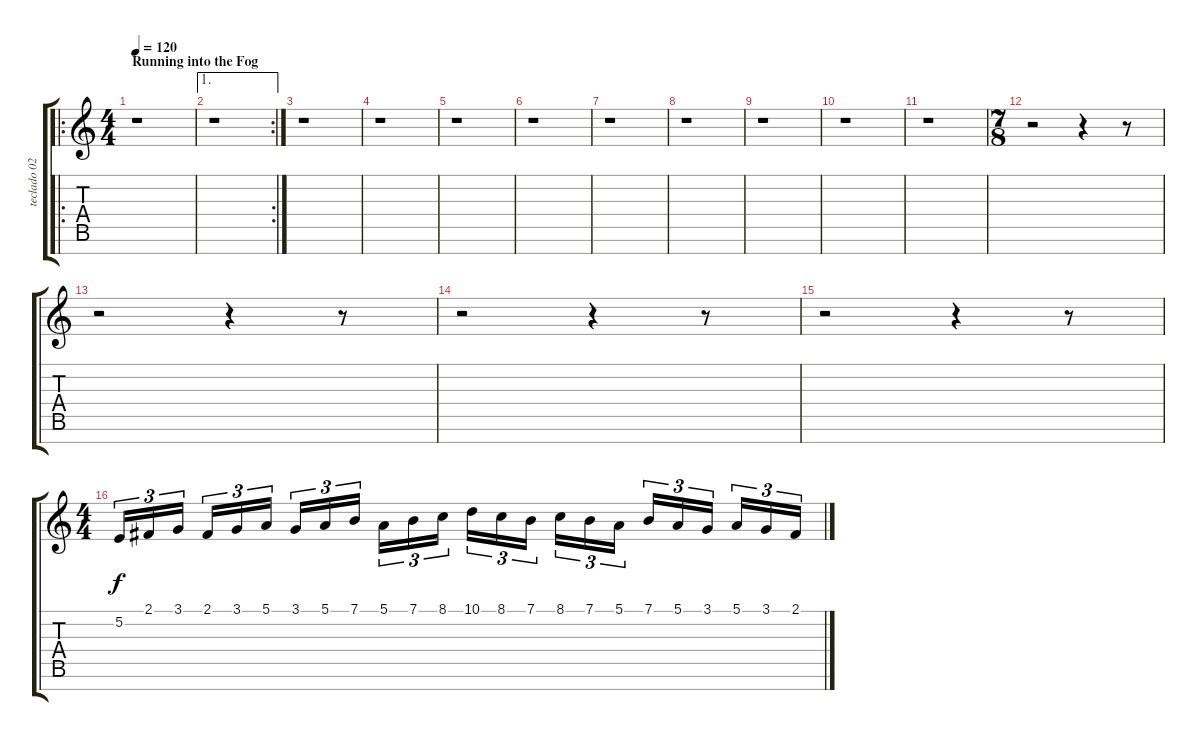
\track ("teclado 02" "teclado 02") {instrument lead8bassandlead}
\staff {score tabs}
\tuning (E4 B3 G3 D3 A2 E2 B1) {hide}
\ro
\ts (4 4)
\section ("" "Running into the Fog")
\tempo 120
\clef g2
\ks c
r.1{dy f instrument lead8bassandlead} |
\ae 1
\rc 2
r.1 |
r.1 |
r.1 |
r.1 |
r.1 |
r.1 |
r.1 |
r.1 |
r.1 |
r.1 |
\ts (7 8)
r.2 r.4 r.8 |
r.2 r.4 r.8 |
r.2 r.4 r.8 |
r.2 r.4 r.8 |
\ts (4 4)
5.2.16{tu (3 2)} 2.1.16{tu (3 2)} 3.1.16{tu (3 2)} 2.1.16{tu (3 2)} 3.1.16{tu (3 2)} 5.1.16{tu (3 2)} 3.1.16{tu (3 2)} 5.1.16{tu (3 2)} 7.1.16{tu (3 2)} 5.1.16{tu (3 2)} 7.1.16{tu (3 2)} 8.1.16{tu (3 2)} 10.1.16{tu (3 2)} 8.1.16{tu (3 2)} 7.1.16{tu (3 2)} 8.1.16{tu (3 2)} 7.1.16{tu (3 2)} 5.1.16{tu (3 2)} 7.1.16{tu (3 2)} 5.1.16{tu (3 2)} 3.1.16{tu (3 2)} 5.1.16{tu (3 2)} 3.1.16{tu (3 2)} 2.1.16{tu (3 2)}
